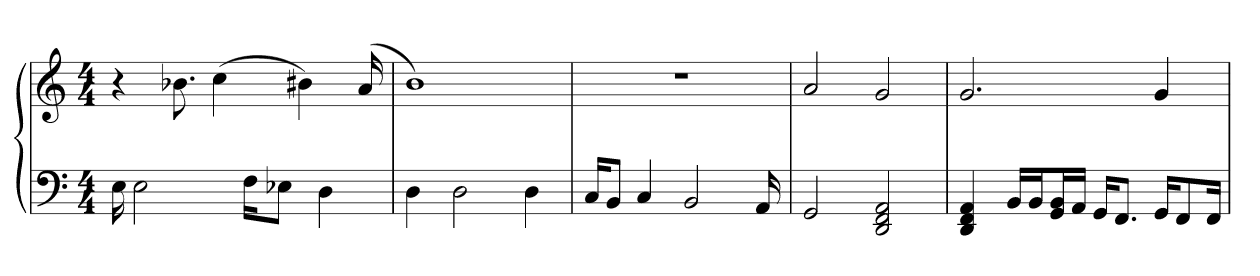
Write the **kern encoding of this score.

**kern	**kern
*part1	*part1
*staff2	*staff1
*clefF4	*clefG2
*k[]	*k[]
*M4/4	*M4/4
=1	=1
16E	4r
2E	.
.	8.b-X
.	(4cc
16F\KL	.
8E-X\J	.
.	4b#X)
4D	.
.	(16a
=2	=2
4D	1b)
2D	.
4D	.
=3	=3
16C/KL	1r
8BB/J	.
4C	.
2BB	.
16AA	.
=4	=4
2GG	2a
2DD 2FF 2AA	2g
=5	=5
4DD 4FF 4AA	2.g
16BB/LL	.
16BB/J	.
16GG/ 16BB/L	.
16AA/JJ	.
16GG/KL	.
8.FF/J	.
16GG/KL	4g
8FF/	.
16FF/Jk	.
=	=
*-	*-
